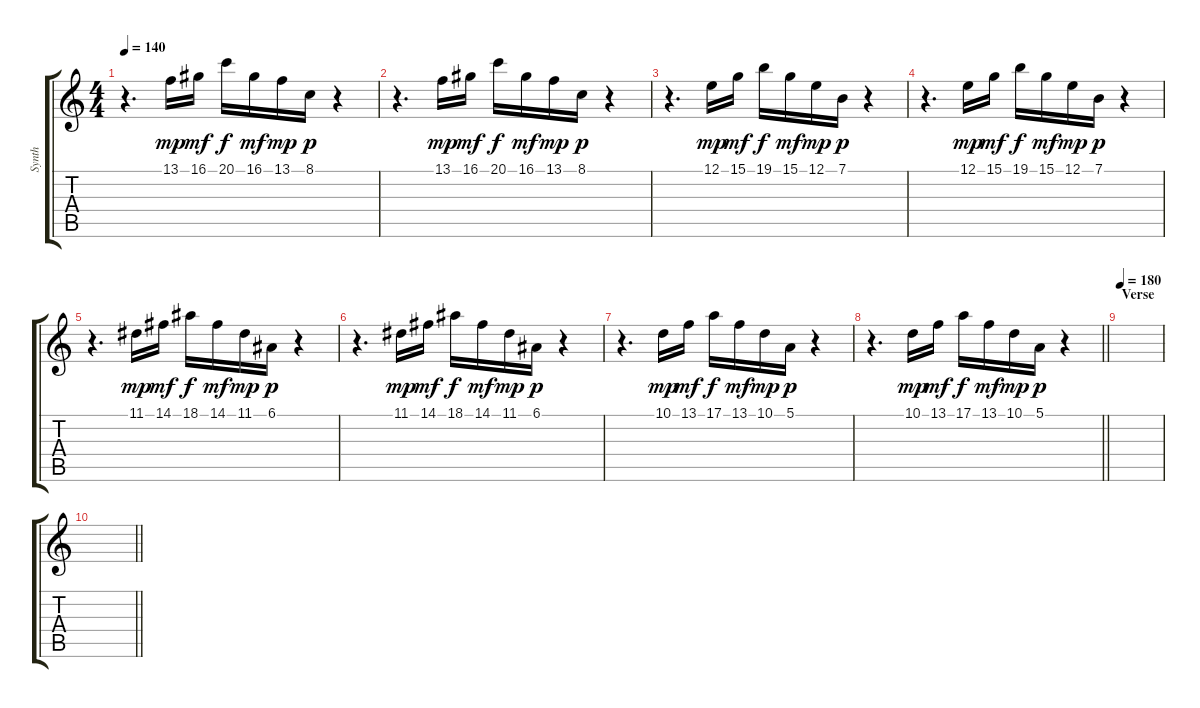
\track ("Synth" "Synth") {instrument pad2warm}
\staff {score tabs}
\tuning (E4 B3 G3 D3 A2 D2) {hide}
\ts (4 4)
\tempo 140
\clef g2
\ks c
r.4{d dy p} 13.1.16{dy mp} 16.1.16{dy mf} 20.1.16{dy f} 16.1.16{dy mf} 13.1.16{dy mp} 8.1.16{dy p} r.4 |
r.4{d} 13.1.16{dy mp} 16.1.16{dy mf} 20.1.16{dy f} 16.1.16{dy mf} 13.1.16{dy mp} 8.1.16{dy p} r.4 |
r.4{d} 12.1.16{dy mp} 15.1.16{dy mf} 19.1.16{dy f} 15.1.16{dy mf} 12.1.16{dy mp} 7.1.16{dy p} r.4 |
r.4{d} 12.1.16{dy mp} 15.1.16{dy mf} 19.1.16{dy f} 15.1.16{dy mf} 12.1.16{dy mp} 7.1.16{dy p} r.4 |
r.4{d} 11.1.16{dy mp} 14.1.16{dy mf} 18.1.16{dy f} 14.1.16{dy mf} 11.1.16{dy mp} 6.1.16{dy p} r.4 |
r.4{d} 11.1.16{dy mp} 14.1.16{dy mf} 18.1.16{dy f} 14.1.16{dy mf} 11.1.16{dy mp} 6.1.16{dy p} r.4 |
r.4{d} 10.1.16{dy mp} 13.1.16{dy mf} 17.1.16{dy f} 13.1.16{dy mf} 10.1.16{dy mp} 5.1.16{dy p} r.4 |
\barLineRight lightlight
r.4{d} 10.1.16{dy mp} 13.1.16{dy mf} 17.1.16{dy f} 13.1.16{dy mf} 10.1.16{dy mp} 5.1.16{dy p} r.4 |
\section ("" "Verse")
\tempo 180
|
\barLineRight lightlight
